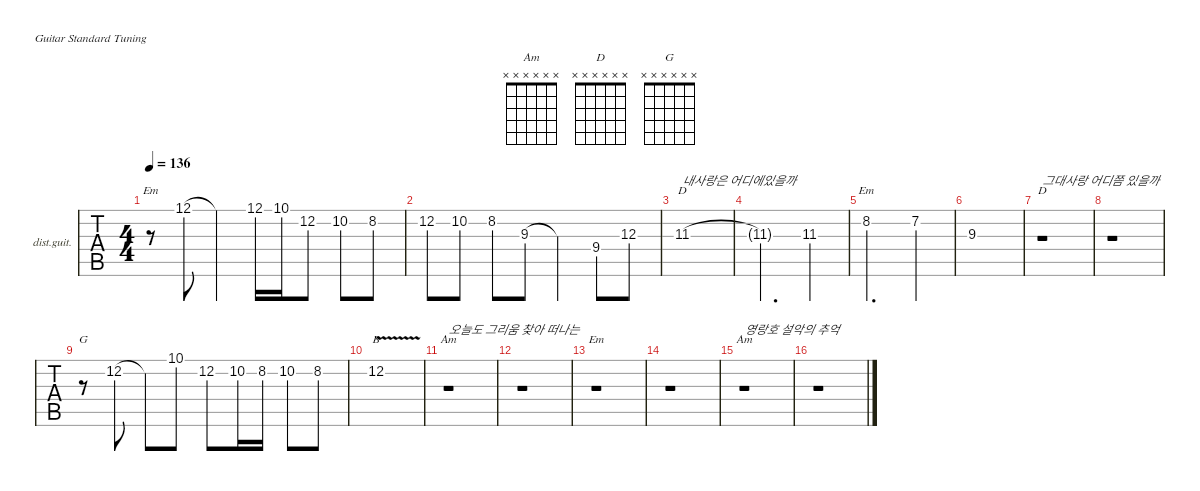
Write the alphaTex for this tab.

\defaultSystemsLayout 4
\hideDynamics
\bracketExtendMode nobrackets
\firstSystemTrackNameOrientation horizontal
\track ("Distortion Guitar" "dist.guit.") {instrument distortionguitar}
\staff {tabs}
\tuning (E4 B3 G3 D3 A2 E2)
\chord ("Em" x x x x x x)
\chord ("Am" x x x x x x)
\chord ("D" x x 11 x x x) {firstfret 11 showdiagram false showfingering false}
\chord ("Em" x 8 x x x x) {firstfret 8 showdiagram false showfingering false}
\chord ("D" x x x x x x)
\chord ("G" x x x x x x)
\chord ("B" x 12 x x x x) {firstfret 12 showdiagram false showfingering false}
\ts (4 4)
\tempo 136
\clef g2
\ks c
r.8{ch "Em" dy mf} 12.1.8 12.1{t}.4 12.1.16 10.1.16 12.2.8 10.2.8 8.2.8 |
12.2.8 10.2.8 8.2.8 9.3.8 9.3{t}.4 9.4.8 12.3.8 |
11.3{acc #}.1{ch "D" txt "내사랑은 어디에있을까"} |
11.3{t acc #}.2{d} 11.3{acc #}.4 |
8.2.2{d ch "Em"} 7.2{acc #}.4 |
9.3.1 |
r.1{ch "D" txt "그대사랑 어디쯤 있을까"} |
r.1 |
r.8{ch "G"} 12.2.8 12.2{t}.8 10.1.8 12.2.8 10.2.16 8.2.16 10.2.8 8.2.8 |
12.2{v}.1{ch "B"} |
r.1{ch "Am" txt "오늘도 그리움 찾아 떠나는"} |
r.1 |
r.1{ch "Em"} |
r.1 |
r.1{ch "Am" txt "영랑호 설악의 추억"} |
r.1
